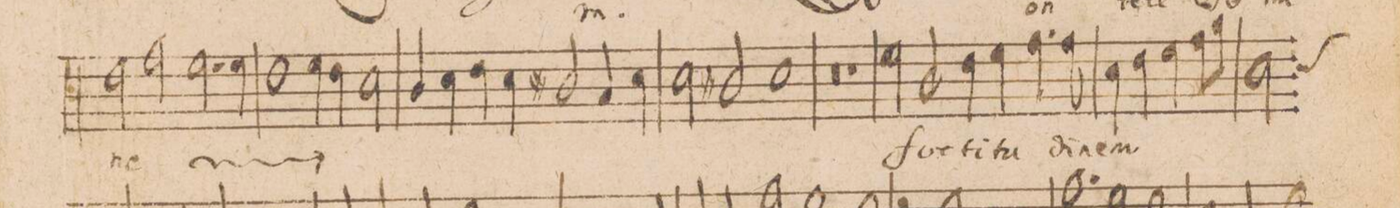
**kern	**text
*I"[CANTVS.]	*
*clefC3	*
*k[]	*
*met(C|)	*
*M2/1	*
2e\	-ne
*	*ij
2g\	Con-
=4-	=4-
2.f\	-te-
4f\	-re
1e\	Do-
=5-	=5-
4f\	mi-
4e\	.
2d\	.
4c/	.
4d\	.
4e\	.
4d\	.
=6-	=6-
2c#X/	.
4B/	.
4d\	.
2d\	.
2c#X/	.
=7-	=7-
1d\	-ne
*	*Xij
0r	.
=8-	=8-
1r	.
=9-	=9-
2f\	for-
2c/	-ti-
4e\	-tu-
4f\	.
4.g\	.
8g\	-di-
=10-	=10-
4d\	-nem
4e\	.
4f\	.
8g\L	.
8a\J	.
*custos:d	*
2d\	.
*-	*-
